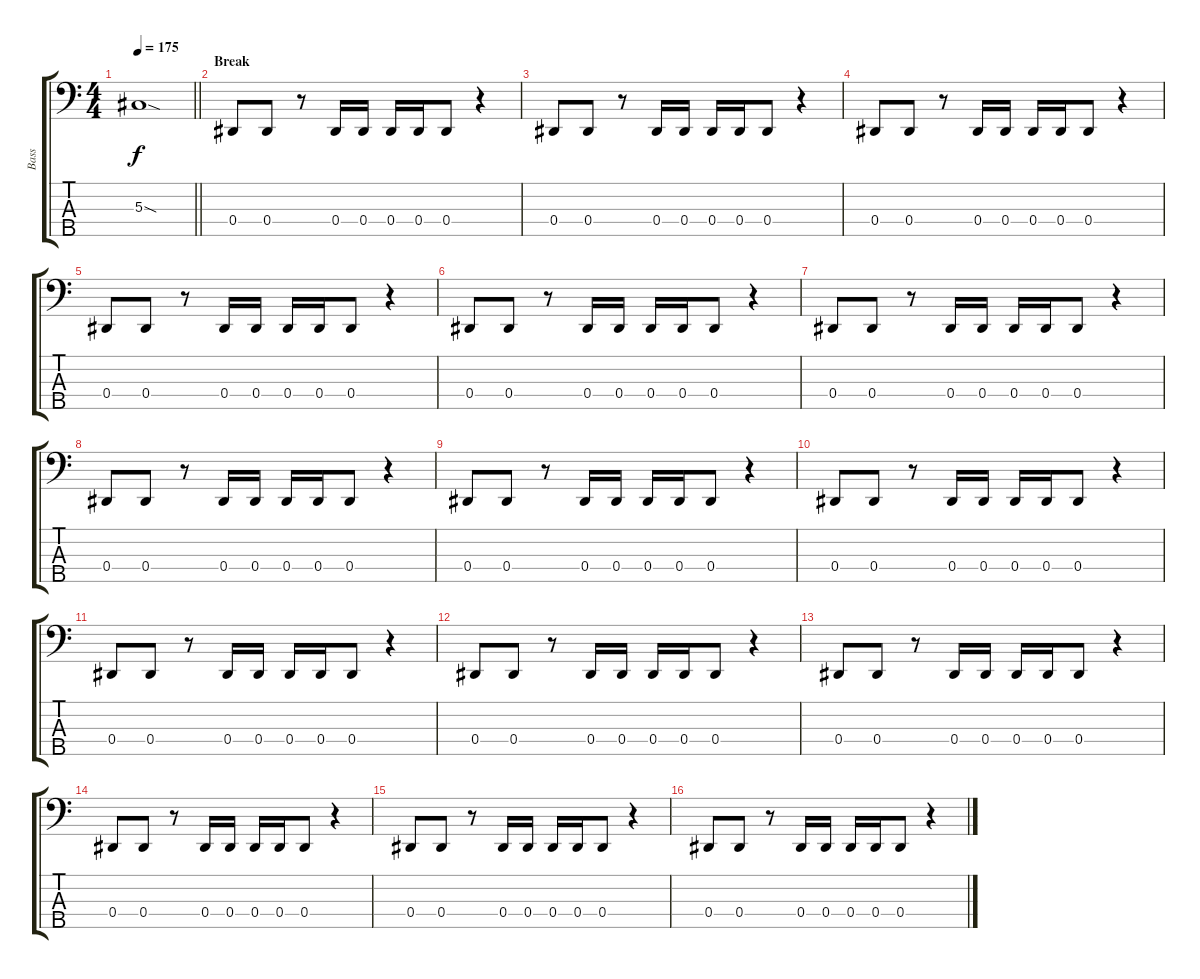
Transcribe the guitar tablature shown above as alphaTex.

\track ("Bass" "Bass") {instrument electricbassfinger}
\staff {score tabs}
\tuning (Gb2 Db2 Ab1 Eb1 Bb0) {hide}
\ts (4 4)
\tempo 175
\clef f4
\barLineRight lightlight
\ks c
5.3{sod}.1{dy f} |
\section ("" "Break")
0.4.8 0.4.8 r.8 0.4.16 0.4.16 0.4.16 0.4.16 0.4.8 r.4 |
0.4.8 0.4.8 r.8 0.4.16 0.4.16 0.4.16 0.4.16 0.4.8 r.4 |
0.4.8 0.4.8 r.8 0.4.16 0.4.16 0.4.16 0.4.16 0.4.8 r.4 |
0.4.8 0.4.8 r.8 0.4.16 0.4.16 0.4.16 0.4.16 0.4.8 r.4 |
0.4.8 0.4.8 r.8 0.4.16 0.4.16 0.4.16 0.4.16 0.4.8 r.4 |
0.4.8 0.4.8 r.8 0.4.16 0.4.16 0.4.16 0.4.16 0.4.8 r.4 |
0.4.8 0.4.8 r.8 0.4.16 0.4.16 0.4.16 0.4.16 0.4.8 r.4 |
0.4.8 0.4.8 r.8 0.4.16 0.4.16 0.4.16 0.4.16 0.4.8 r.4 |
0.4.8 0.4.8 r.8 0.4.16 0.4.16 0.4.16 0.4.16 0.4.8 r.4 |
0.4.8 0.4.8 r.8 0.4.16 0.4.16 0.4.16 0.4.16 0.4.8 r.4 |
0.4.8 0.4.8 r.8 0.4.16 0.4.16 0.4.16 0.4.16 0.4.8 r.4 |
0.4.8 0.4.8 r.8 0.4.16 0.4.16 0.4.16 0.4.16 0.4.8 r.4 |
0.4.8 0.4.8 r.8 0.4.16 0.4.16 0.4.16 0.4.16 0.4.8 r.4 |
0.4.8 0.4.8 r.8 0.4.16 0.4.16 0.4.16 0.4.16 0.4.8 r.4 |
0.4.8 0.4.8 r.8 0.4.16 0.4.16 0.4.16 0.4.16 0.4.8 r.4
